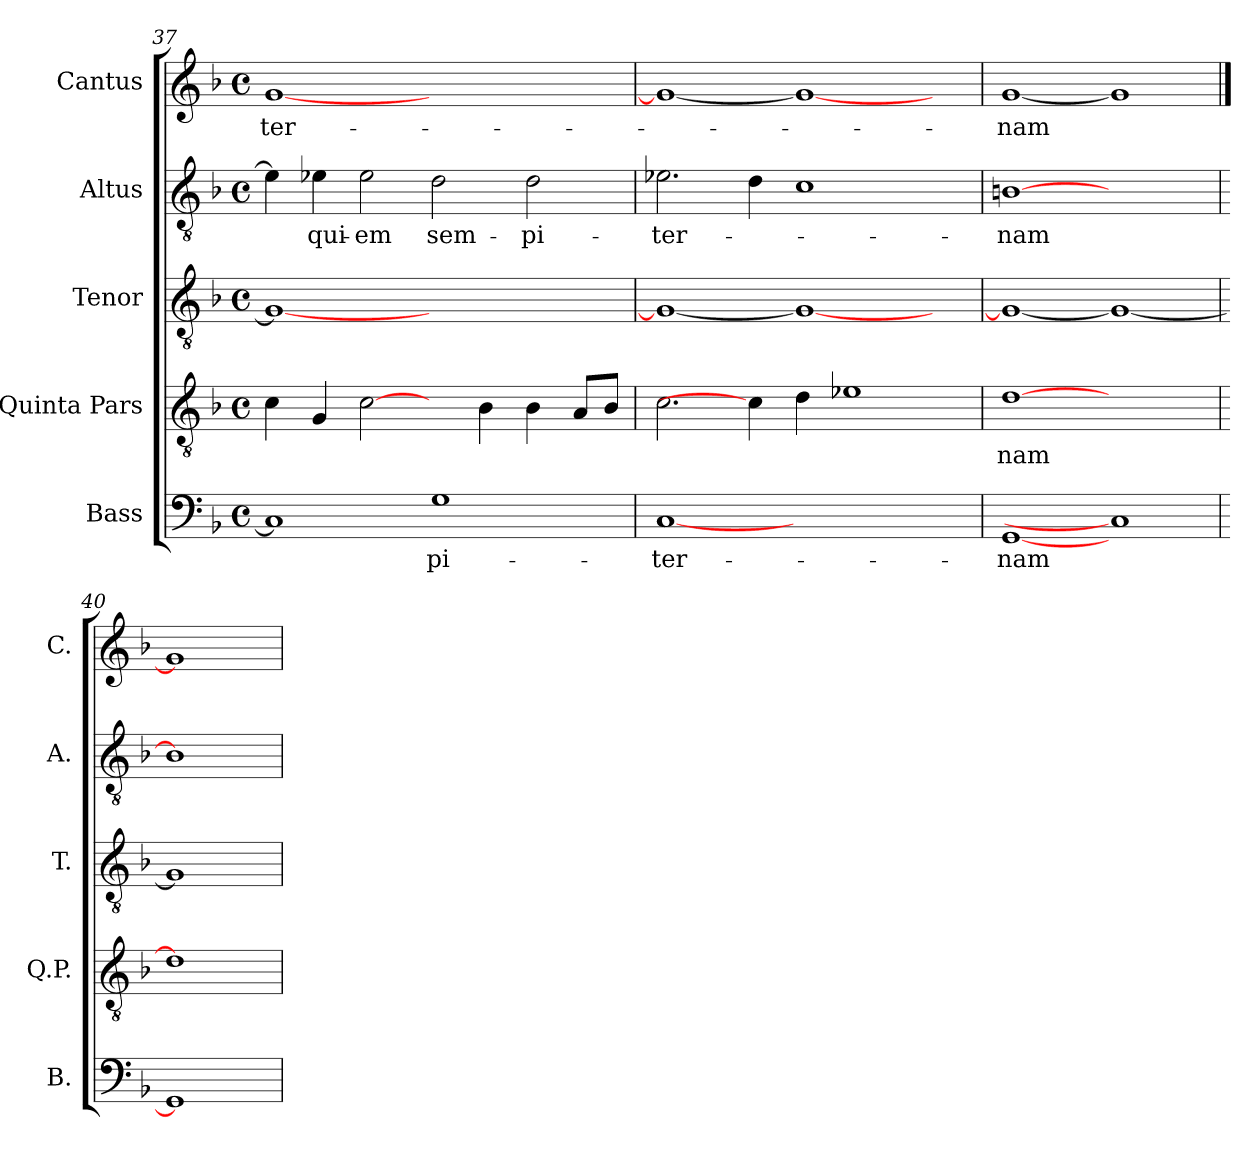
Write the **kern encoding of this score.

**kern	**text	**kern	**text	**kern	**kern	**text	**kern	**text
*part5	*part5	*part4	*part4	*part3	*part2	*part2	*part1	*part1
*staff5	*staff5	*staff4	*staff4	*staff3	*staff2	*staff2	*staff1	*staff1
*I"Bass	*	*I"Quinta Pars	*	*I"Tenor	*I"Altus	*	*I"Cantus	*
*I'B.	*	*I'Q.P.	*	*I'T.	*I'A.	*	*I'C.	*
*clefF4	*	*clefGv2	*	*clefGv2	*clefGv2	*	*clefG2	*
*k[b-]	*	*k[b-]	*	*k[b-]	*k[b-]	*	*k[b-]	*
*F:	*	*F:	*	*F:	*F:	*	*F:	*
*M4/4	*	*M4/4	*	*M4/4	*M4/4	*	*M4/4	*
*met(c)	*	*met(c)	*	*met(c)	*met(c)	*	*met(c)	*
=37	=37	=37	=37	=37	=37	=37	=37	=37
!	!	!	!	!	!	!	!	!LO:LY:b
1C]	.	4c\	.	1G_<	4e-\]	.	[<1g	-ter-
!	!	!	!	!	!	!LO:LY:b:cj	!	!
.	.	4G/	.	.	4e-X\	-qui-	.	.
!	!	!	!	!	!	!LO:LY:b:cj	!	!
.	.	[2c\	.	.	2e-\	-em	.	.
!	!LO:LY:b:cj	!	!	!	!	!LO:LY:b:cj	!	!
1G	-pi-	4ryy	.	1ryy	2d\	sem-	1ryy	.
.	.	4B-\	.	.	.	.	.	.
!	!	!	!	!	!	!LO:LY:b:cj	!	!
.	.	4B-\	.	.	2d\	-pi-	.	.
.	.	8A/L	.	.	.	.	.	.
.	.	8B-/J	.	.	.	.	.	.
=38	=38	=38	=38	=38	=38	=38	=38	=38
!	!LO:LY:b:cj	!	!	!	!	!LO:LY:b:cj	!	!
[1C	-ter-	2.c\	.	1G_<	2.e-X\	-ter-	1g_	.
.	.	4c\]	.	.	4d\	.	.	.
1ryy	.	4d\	.	1G_	1c	.	1g_	.
.	.	1e-X	.	.	.	.	.	.
4ryy	.	.	.	4ryy	4ryy	.	4ryy	.
=39	=39	=39	=39	=39	=39	=39	=39	=39
!	!LO:LY:b:cj	!	!LO:LY:b:cj	!	!	!LO:LY:b:cj	!	!LO:LY:b:cj
[1GG	-nam	[1d	-nam	1G_	[1Bn	-nam	[1g	-nam
1C]	.	1ryy	.	1G_	1ryy	.	1g]	.
=40	==40	=40	==40	=40	=40	==40	==40	==40
1GG]	.	1d]	.	1G]	1B]	.	1g]	.
=	=	=	=	=	=	=	=	=
*-	*-	*-	*-	*-	*-	*-	*-	*-
